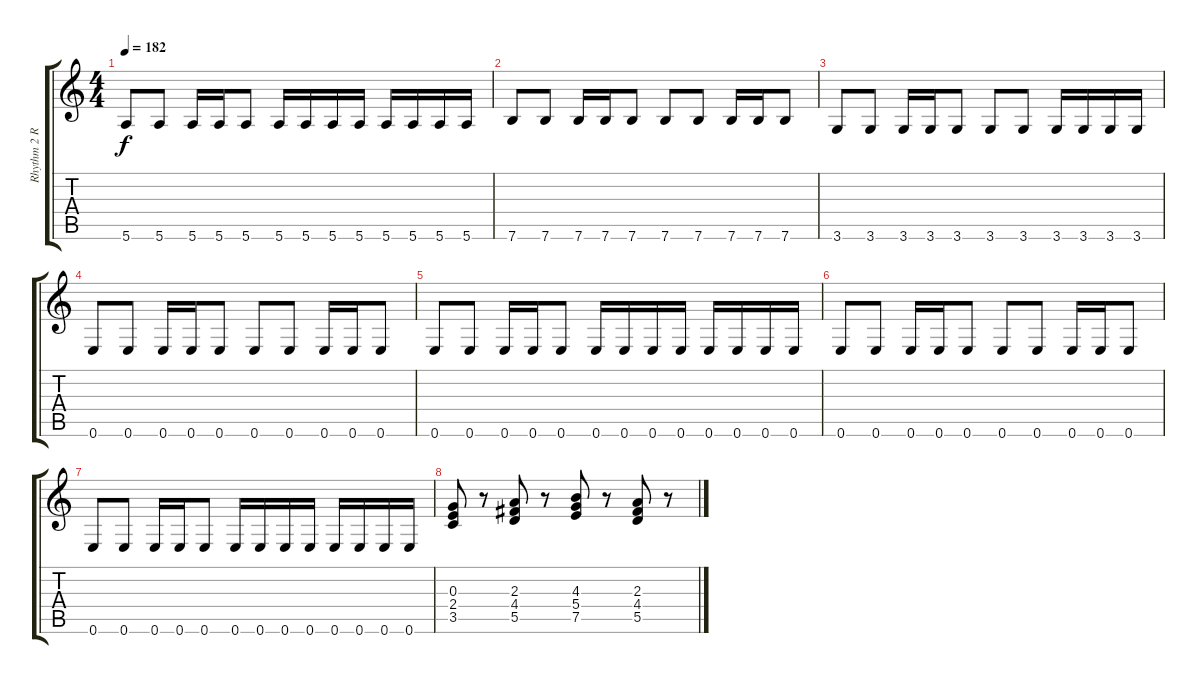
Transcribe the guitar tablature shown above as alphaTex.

\track ("Rhythm 2 R" "Rhythm 2 R") {instrument distortionguitar}
\staff {score tabs}
\tuning (E4 B3 G3 D3 A2 E2) {hide}
\ts (4 4)
\tempo 182
\clef g2
\ks c
5.6.8{dy f} 5.6.8 5.6.16 5.6.16 5.6.8 5.6.16 5.6.16 5.6.16 5.6.16 5.6.16 5.6.16 5.6.16 5.6.16 |
7.6.8 7.6.8 7.6.16 7.6.16 7.6.8 7.6.8 7.6.8 7.6.16 7.6.16 7.6.8 |
3.6.8 3.6.8 3.6.16 3.6.16 3.6.8 3.6.8 3.6.8 3.6.16 3.6.16 3.6.16 3.6.16 |
0.6.8 0.6.8 0.6.16 0.6.16 0.6.8 0.6.8 0.6.8 0.6.16 0.6.16 0.6.8 |
0.6.8 0.6.8 0.6.16 0.6.16 0.6.8 0.6.16 0.6.16 0.6.16 0.6.16 0.6.16 0.6.16 0.6.16 0.6.16 |
0.6.8 0.6.8 0.6.16 0.6.16 0.6.8 0.6.8 0.6.8 0.6.16 0.6.16 0.6.8 |
0.6.8 0.6.8 0.6.16 0.6.16 0.6.8 0.6.16 0.6.16 0.6.16 0.6.16 0.6.16 0.6.16 0.6.16 0.6.16 |
(0.3 2.4 3.5).8{volume 11} r.8 (2.3 4.4 5.5).8 r.8 (4.3 5.4 7.5).8 r.8 (2.3 4.4 5.5).8 r.8
